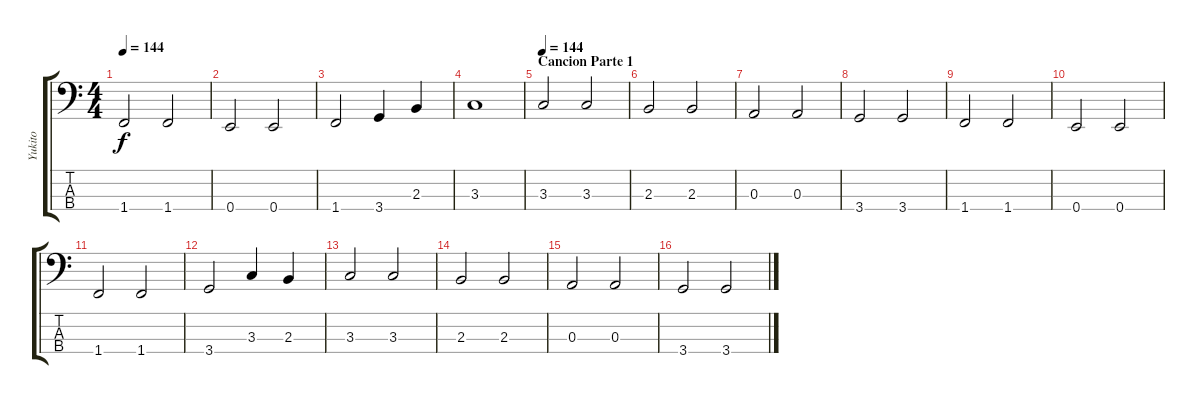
\track ("Yukito" "Yukito") {instrument electricbassfinger}
\staff {score tabs}
\tuning (G2 D2 A1 E1) {hide}
\ts (4 4)
\tempo 144
\clef f4
\ks c
1.4.2{dy f} 1.4.2 |
0.4.2 0.4.2 |
1.4.2 3.4.4 2.3.4 |
3.3.1 |
\section ("" "Cancion Parte 1")
\tempo 144
3.3.2 3.3.2 |
2.3.2 2.3.2 |
0.3.2 0.3.2 |
3.4.2 3.4.2 |
1.4.2 1.4.2 |
0.4.2 0.4.2 |
1.4.2 1.4.2 |
3.4.2 3.3.4 2.3.4 |
3.3.2 3.3.2 |
2.3.2 2.3.2 |
0.3.2 0.3.2 |
3.4.2 3.4.2
